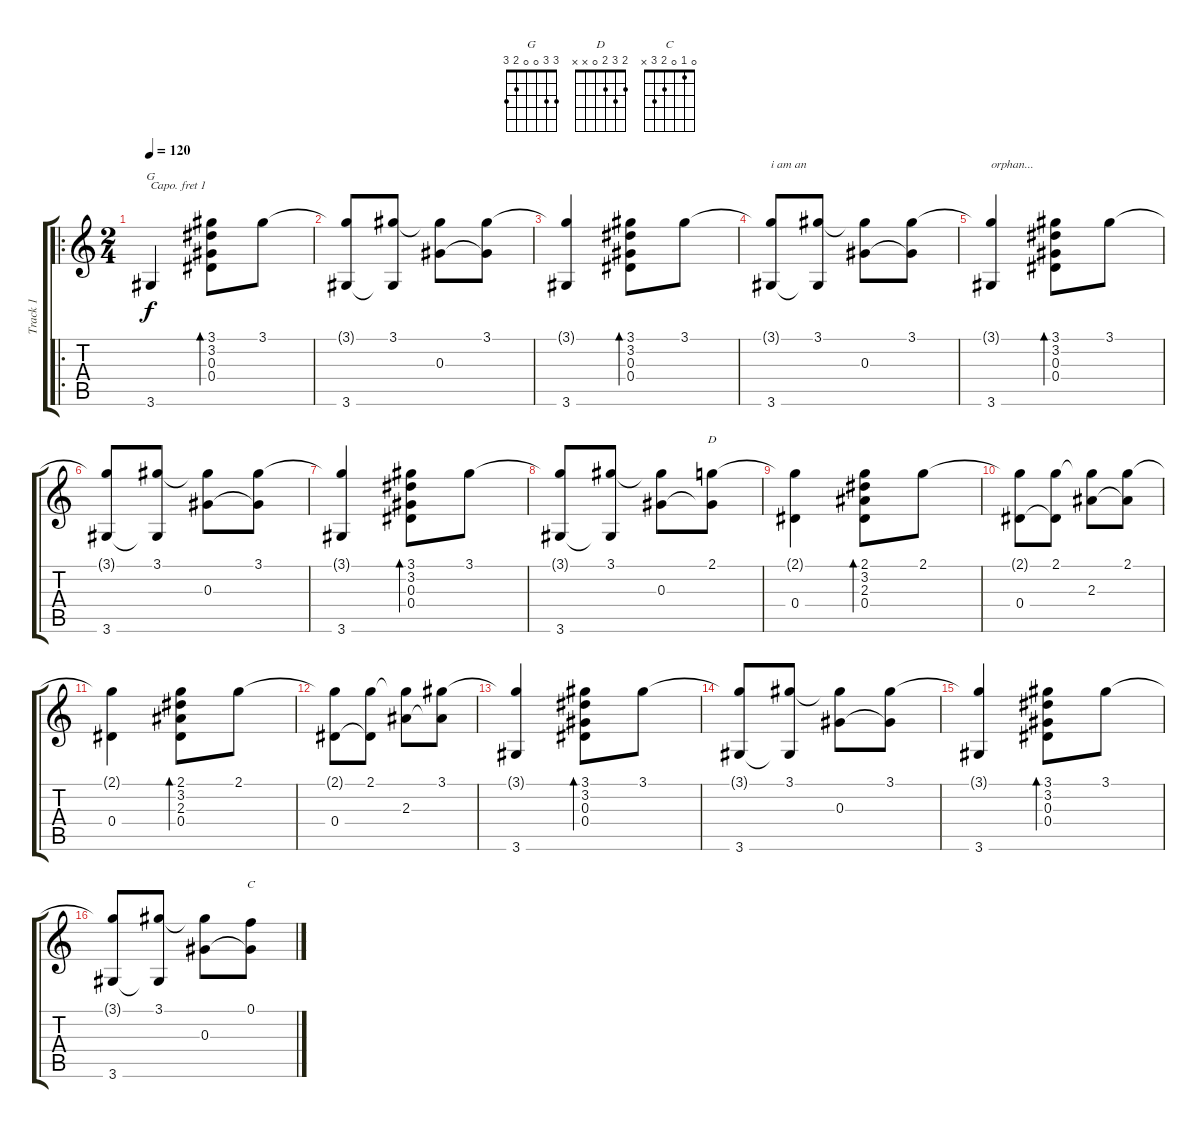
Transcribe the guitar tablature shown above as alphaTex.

\track ("Track 1" "Track 1") {instrument acousticguitarnylon}
\staff {score tabs}
\capo 1
\tuning (E4 B3 G3 D3 A2 E2) {hide}
\chord ("G" 3 3 0 0 2 3)
\chord ("D" 2 3 2 0 x x)
\chord ("C" 0 1 0 2 3 x)
\ro
\ts (2 4)
\tempo 120
\clef g2
\ks c
3.6.4{ch "G" dy f instrument acousticguitarnylon} (3.1 3.2 0.3 0.4).8{bd 60} 3.1.8 |
(3.1{t} 3.6).8 (3.1 3.6{t}).8 (3.1{t} 0.3).8 (3.1 0.3{t}).8 |
(3.1{t} 3.6).4 (3.1 3.2 0.3 0.4).8{bd 60} 3.1.8 |
(3.1{t} 3.6).8{txt "i am an"} (3.1 3.6{t}).8 (3.1{t} 0.3).8 (3.1 0.3{t}).8 |
(3.1{t} 3.6).4{txt "orphan..."} (3.1 3.2 0.3 0.4).8{bd 60} 3.1.8 |
(3.1{t} 3.6).8 (3.1 3.6{t}).8 (3.1{t} 0.3).8 (3.1 0.3{t}).8 |
(3.1{t} 3.6).4 (3.1 3.2 0.3 0.4).8{bd 60} 3.1.8 |
(3.1{t} 3.6).8 (3.1 3.6{t}).8 (3.1{t} 0.3).8 (2.1 0.3{t}).8{ch "D"} |
(2.1{t} 0.4).4 (2.1 3.2 2.3 0.4).8{bd 60} 2.1.8 |
(2.1{t} 0.4).8 (2.1 0.4{t}).8 (2.1{t} 2.3).8 (2.1 2.3{t}).8 |
(2.1{t} 0.4).4 (2.1 3.2 2.3 0.4).8{bd 60} 2.1.8 |
(2.1{t} 0.4).8 (2.1 0.4{t}).8 (2.1{t} 2.3).8 (3.1 2.3{t}).8 |
(3.1{t} 3.6).4 (3.1 3.2 0.3 0.4).8{bd 60} 3.1.8 |
(3.1{t} 3.6).8 (3.1 3.6{t}).8 (3.1{t} 0.3).8 (3.1 0.3{t}).8 |
(3.1{t} 3.6).4 (3.1 3.2 0.3 0.4).8{bd 60} 3.1.8 |
(3.1{t} 3.6).8 (3.1 3.6{t}).8 (3.1{t} 0.3).8 (0.1 0.3{t}).8{ch "C"}
